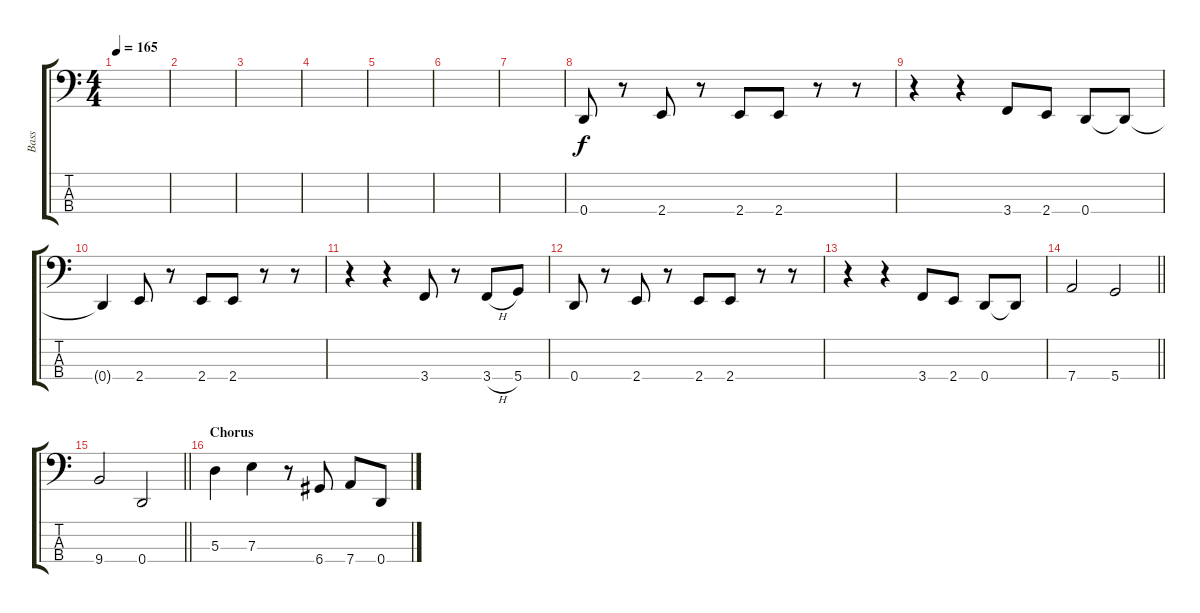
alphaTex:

\track ("Bass" "Bass") {instrument electricbassfinger}
\staff {score tabs}
\tuning (G2 D2 A1 D1) {hide}
\ts (4 4)
\tempo 165
\clef f4
\ks c
|
|
|
|
|
|
|
0.4.8 r.8 2.4.8 r.8 2.4.8 2.4.8 r.8 r.8 |
r.4 r.4 3.4.8 2.4.8 0.4.8 0.4{t}.8 |
0.4{t}.4 2.4.8 r.8 2.4.8 2.4.8 r.8 r.8 |
r.4 r.4 3.4.8 r.8 3.4{h}.8 5.4.8 |
0.4.8 r.8 2.4.8 r.8 2.4.8 2.4.8 r.8 r.8 |
r.4 r.4 3.4.8 2.4.8 0.4.8 0.4{t}.8 |
\barLineRight lightlight
7.4.2 5.4.2 |
\barLineRight lightlight
9.4.2 0.4.2 |
\section ("" "Chorus")
5.3.4 7.3.4 r.8 6.4.8 7.4.8 0.4.8
